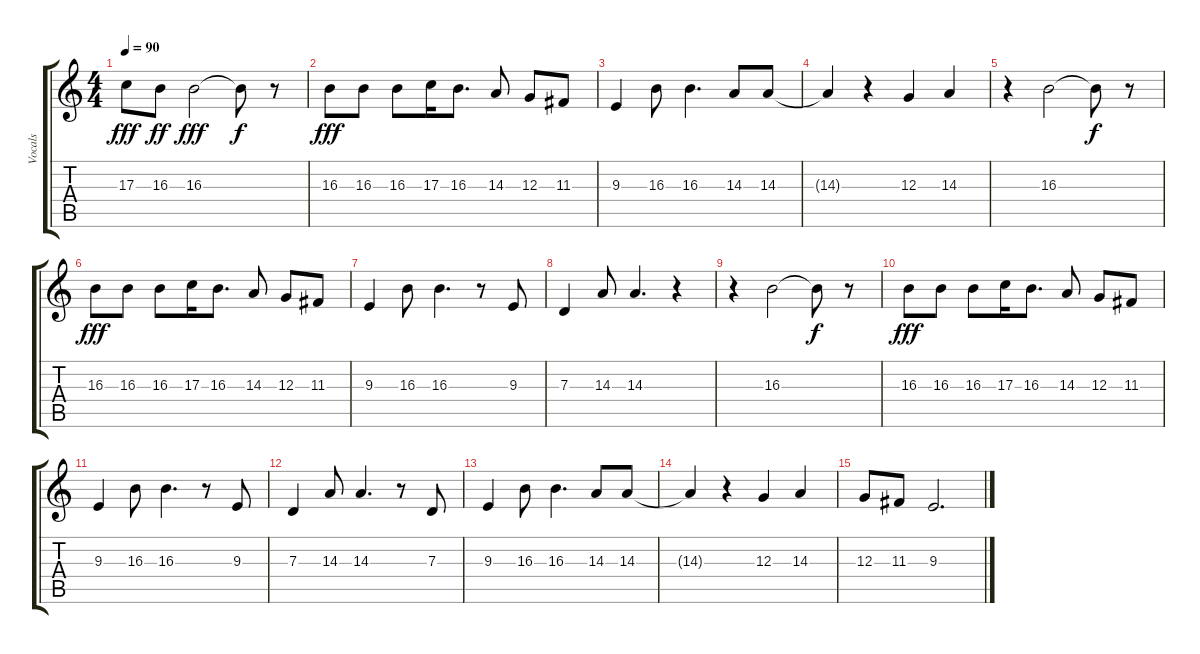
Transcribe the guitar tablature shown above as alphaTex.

\track ("Vocals" "Vocals") {instrument choiraahs}
\staff {score tabs}
\tuning (E4 B3 G3 D3 A2 E2) {hide}
\ts (4 4)
\tempo 90
\clef g2
\ks c
17.3{t}.8{dy fff} 16.3.8{dy ff} 16.3.2{dy fff} 16.3{t}.8{dy f} r.8 |
16.3.8{dy fff} 16.3.8 16.3.8 17.3.16 16.3.8{d} 14.3.8 12.3.8 11.3.8 |
9.3.4 16.3.8 16.3.4{d} 14.3.8 14.3.8 |
14.3{t}.4 r.4 12.3.4 14.3.4 |
r.4 16.3.2 16.3{t}.8{dy f} r.8 |
16.3.8{dy fff} 16.3.8 16.3.8 17.3.16 16.3.8{d} 14.3.8 12.3.8 11.3.8 |
9.3.4 16.3.8 16.3.4{d} r.8 9.3.8 |
7.3.4 14.3.8 14.3.4{d} r.4 |
r.4 16.3.2 16.3{t}.8{dy f} r.8 |
16.3.8{dy fff} 16.3.8 16.3.8 17.3.16 16.3.8{d} 14.3.8 12.3.8 11.3.8 |
9.3.4 16.3.8 16.3.4{d} r.8 9.3.8 |
7.3.4 14.3.8 14.3.4{d} r.8 7.3.8 |
9.3.4 16.3.8 16.3.4{d} 14.3.8 14.3.8 |
14.3{t}.4 r.4 12.3.4 14.3.4 |
12.3.8 11.3.8 9.3.2{d}
